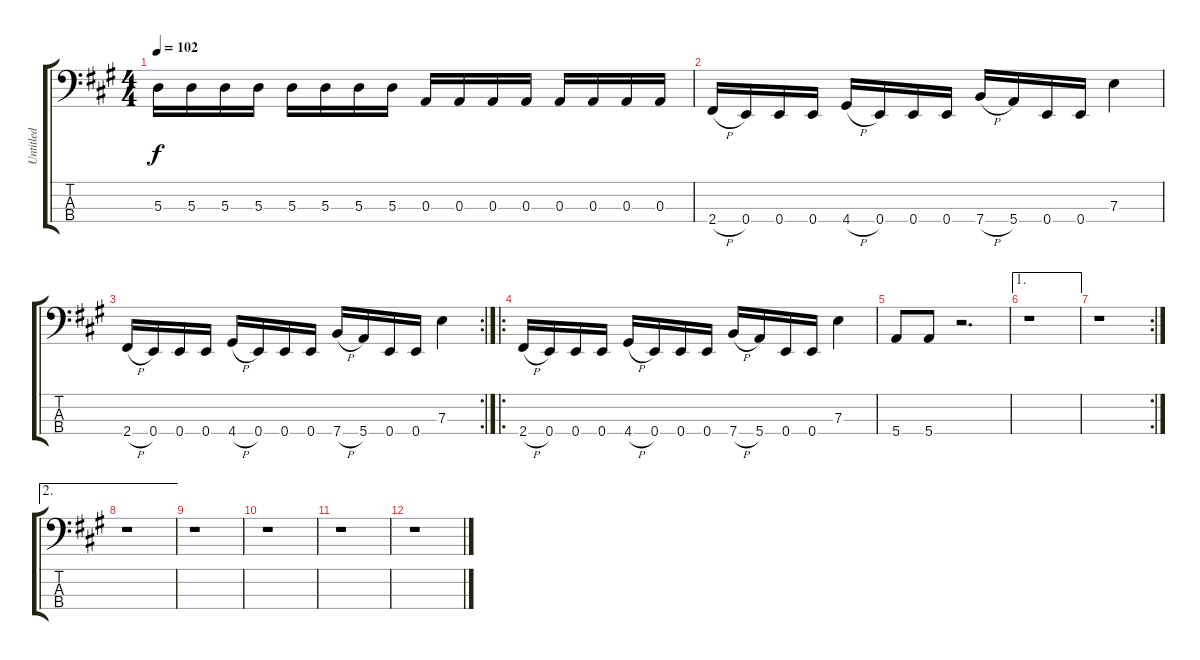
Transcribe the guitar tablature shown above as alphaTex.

\track ("Untitled" "Untitled") {instrument electricbassfinger}
\staff {score tabs}
\tuning (G2 D2 A1 E1) {hide}
\ts (4 4)
\tempo 102
\clef f4
\ks a
5.3.16{dy f} 5.3.16 5.3.16 5.3.16 5.3.16 5.3.16 5.3.16 5.3.16 0.3.16 0.3.16 0.3.16 0.3.16 0.3.16 0.3.16 0.3.16 0.3.16 |
2.4{h}.16 0.4.16 0.4.16 0.4.16 4.4{h}.16 0.4.16 0.4.16 0.4.16 7.4{h}.16 5.4.16 0.4.16 0.4.16 7.3.4 |
\rc 2
2.4{h}.16 0.4.16 0.4.16 0.4.16 4.4{h}.16 0.4.16 0.4.16 0.4.16 7.4{h}.16 5.4.16 0.4.16 0.4.16 7.3.4 |
\ro
2.4{h}.16 0.4.16 0.4.16 0.4.16 4.4{h}.16 0.4.16 0.4.16 0.4.16 7.4{h}.16 5.4.16 0.4.16 0.4.16 7.3.4 |
5.4.8 5.4.8 r.2{d} |
\ae 1
r.1 |
\rc 2
r.1 |
\ae 2
r.1 |
r.1 |
r.1 |
r.1 |
r.1
